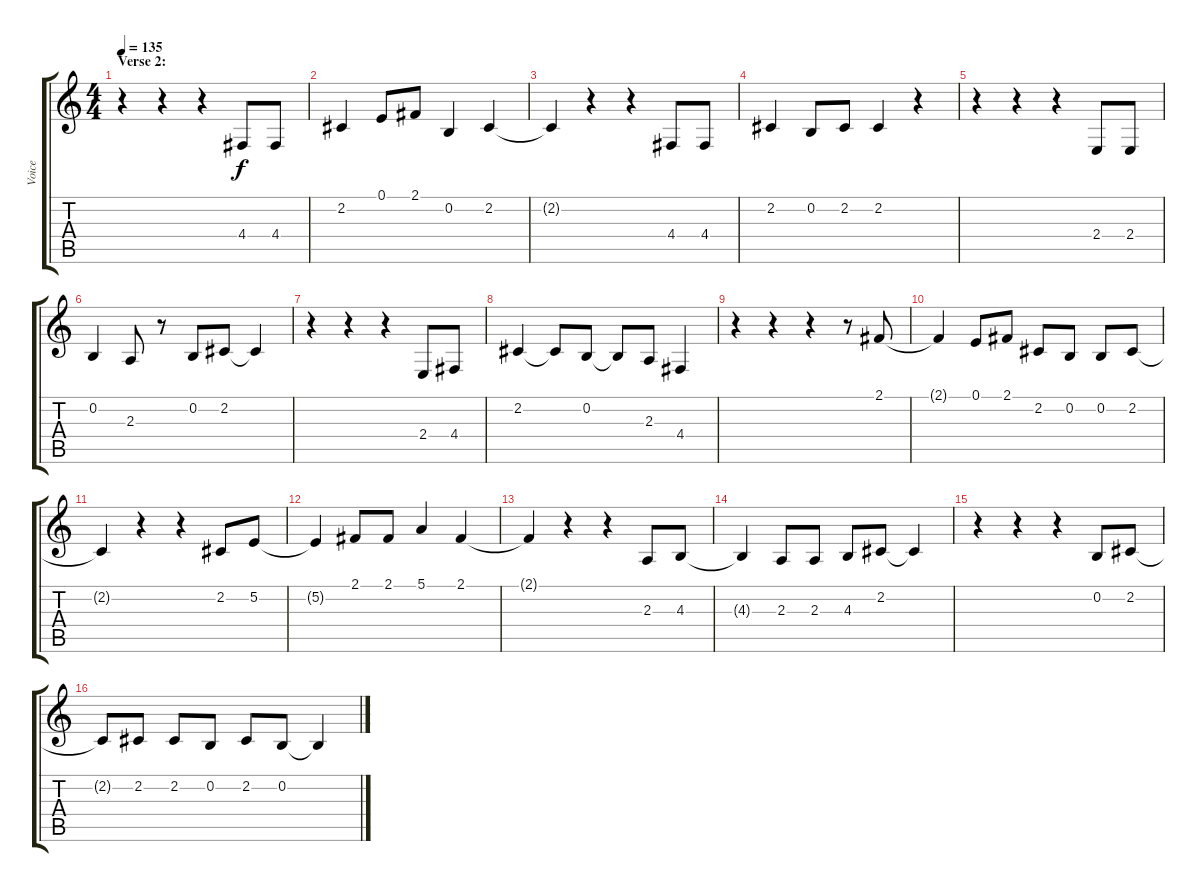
\track ("Voice" "Voice") {instrument cello}
\staff {score tabs}
\tuning (E4 B3 G3 D3 A2 E2) {hide}
\ts (4 4)
\section ("" "Verse 2:")
\tempo 135
\clef g2
\ks c
r.4{dy f} r.4 r.4 4.4.8 4.4.8 |
2.2.4 0.1.8 2.1.8 0.2.4 2.2.4 |
2.2{t}.4 r.4 r.4 4.4.8 4.4.8 |
2.2.4 0.2.8 2.2.8 2.2.4 r.4 |
r.4 r.4 r.4 2.4.8 2.4.8 |
0.2.4 2.3.8 r.8 0.2.8 2.2.8 2.2{t}.4 |
r.4 r.4 r.4 2.4.8 4.4.8 |
2.2.4 2.2{t}.8 0.2.8 0.2{t}.8 2.3.8 4.4.4 |
r.4 r.4 r.4 r.8 2.1.8 |
2.1{t}.4 0.1.8 2.1.8 2.2.8 0.2.8 0.2.8 2.2.8 |
2.2{t}.4 r.4 r.4 2.2.8 5.2.8 |
5.2{t}.4 2.1.8 2.1.8 5.1.4 2.1.4 |
2.1{t}.4 r.4 r.4 2.3.8 4.3.8 |
4.3{t}.4 2.3.8 2.3.8 4.3.8 2.2.8 2.2{t}.4 |
r.4 r.4 r.4 0.2.8 2.2.8 |
2.2{t}.8 2.2.8 2.2.8 0.2.8 2.2.8 0.2.8 0.2{t}.4
